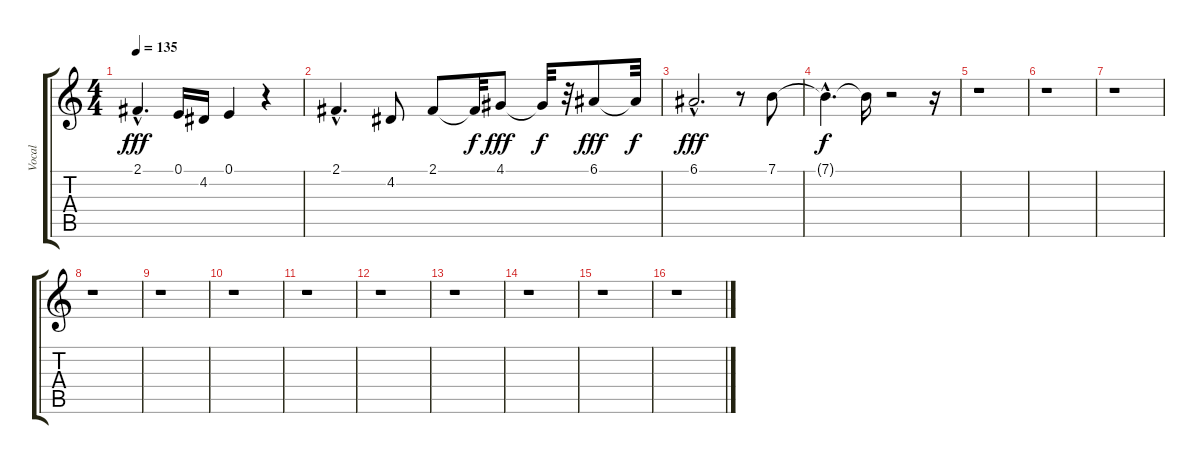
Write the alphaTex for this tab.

\track ("Vocal" "Vocal") {instrument flute}
\staff {score tabs}
\tuning (E4 B3 G3 D3 A2 E2) {hide}
\ts (4 4)
\tempo 135
\clef g2
\ks c
2.1{hac}.4{d dy fff} 0.1.16 4.2.16 0.1.4 r.4 |
2.1{hac}.4{d} 4.2.8 2.1.8 2.1{t}.32{dy f} 4.1.8{dy fff} 4.1{t}.32{dy f} r.32 6.1.8{dy fff} 6.1{t}.32{dy f} |
6.1{hac}.2{d dy fff} r.8 7.1.8 |
7.1{hac t}.4{d dy f} 7.1{t}.16 r.2 r.16 |
r.1 |
r.1 |
r.1 |
r.1 |
r.1 |
r.1 |
r.1 |
r.1 |
r.1 |
r.1 |
r.1 |
r.1
